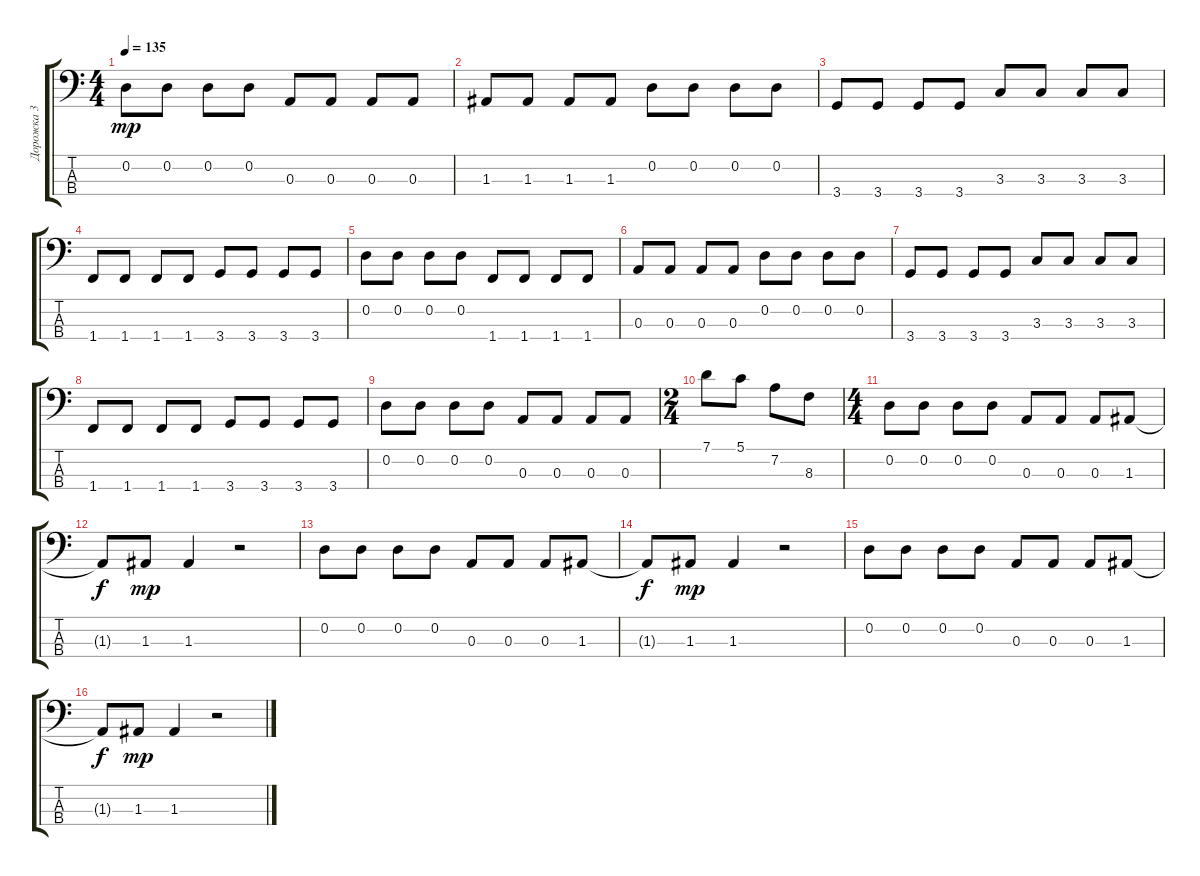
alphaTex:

\track ("Дорожка 3" "Дорожка 3") {instrument electricbassfinger}
\staff {score tabs}
\tuning (G2 D2 A1 E1) {hide}
\ts (4 4)
\tempo 135
\clef f4
\ks c
0.2.8{dy mp} 0.2.8 0.2.8 0.2.8 0.3.8 0.3.8 0.3.8 0.3.8 |
1.3.8 1.3.8 1.3.8 1.3.8 0.2.8 0.2.8 0.2.8 0.2.8 |
3.4.8 3.4.8 3.4.8 3.4.8 3.3.8 3.3.8 3.3.8 3.3.8 |
1.4.8 1.4.8 1.4.8 1.4.8 3.4.8 3.4.8 3.4.8 3.4.8 |
0.2.8 0.2.8 0.2.8 0.2.8 1.4.8 1.4.8 1.4.8 1.4.8 |
0.3.8 0.3.8 0.3.8 0.3.8 0.2.8 0.2.8 0.2.8 0.2.8 |
3.4.8 3.4.8 3.4.8 3.4.8 3.3.8 3.3.8 3.3.8 3.3.8 |
1.4.8 1.4.8 1.4.8 1.4.8 3.4.8 3.4.8 3.4.8 3.4.8 |
0.2.8 0.2.8 0.2.8 0.2.8 0.3.8 0.3.8 0.3.8 0.3.8 |
\ts (2 4)
7.1.8 5.1.8 7.2.8 8.3.8 |
\ts (4 4)
0.2.8 0.2.8 0.2.8 0.2.8 0.3.8 0.3.8 0.3.8 1.3.8 |
1.3{t}.8{dy f} 1.3.8{dy mp} 1.3.4 r.2 |
0.2.8 0.2.8 0.2.8 0.2.8 0.3.8 0.3.8 0.3.8 1.3.8 |
1.3{t}.8{dy f} 1.3.8{dy mp} 1.3.4 r.2 |
0.2.8 0.2.8 0.2.8 0.2.8 0.3.8 0.3.8 0.3.8 1.3.8 |
1.3{t}.8{dy f} 1.3.8{dy mp} 1.3.4 r.2
